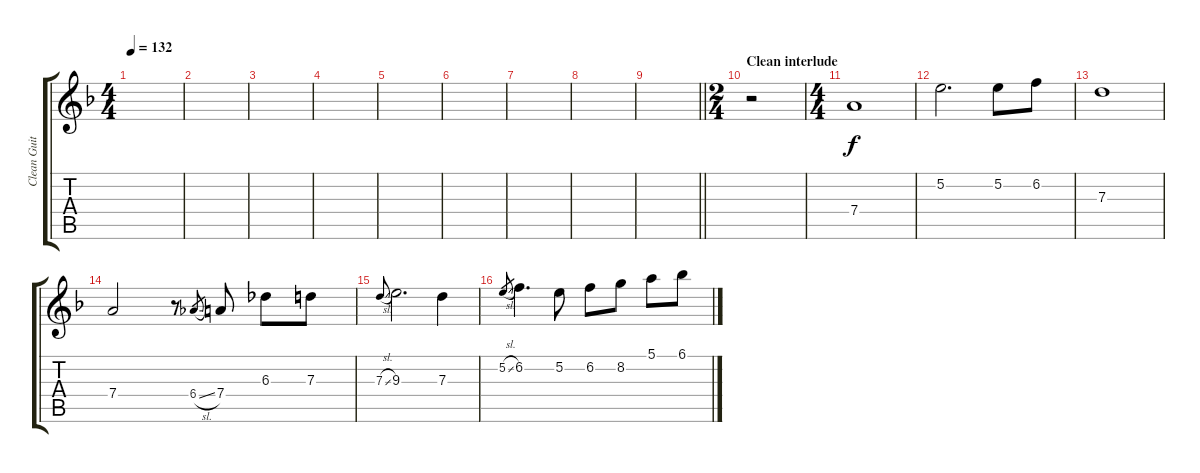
\track ("Clean Guitar" "Clean Guit") {instrument electricguitarjazz}
\staff {score tabs}
\tuning (E4 B3 G3 D3 A2 D2) {hide}
\ts (4 4)
\tempo 132
\clef g2
\ks dminor
|
|
|
|
|
|
|
|
\barLineRight lightlight
|
\ts (2 4)
\section ("" "Clean interlude")
r.2 |
\ts (4 4)
7.4.1 |
5.2.2{d} 5.2.8 6.2.8 |
7.3.1 |
7.4.2 r.8 6.4{sl}.8{gr} 7.4.8 6.3.8 7.3.8 |
7.3{sl}.8{gr onbeat} 9.3.2{d} 7.3.4 |
5.2{sl}.8{gr} 6.2.4{d} 5.2.8 6.2.8 8.2.8 5.1.8 6.1.8
